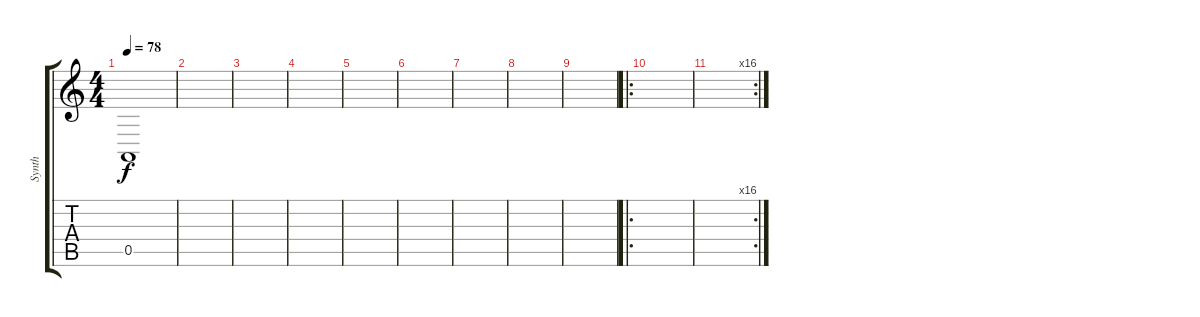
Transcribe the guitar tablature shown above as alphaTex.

\track ("Synth" "Synth") {instrument choiraahs}
\staff {score tabs}
\tuning (E4 B3 G3 D3 A2 E2) {hide}
\ts (4 4)
\tempo 78
\clef g2
\ks c
0.5.1{dy f} |
|
|
|
|
|
|
|
|
\ro
|
\rc 16
